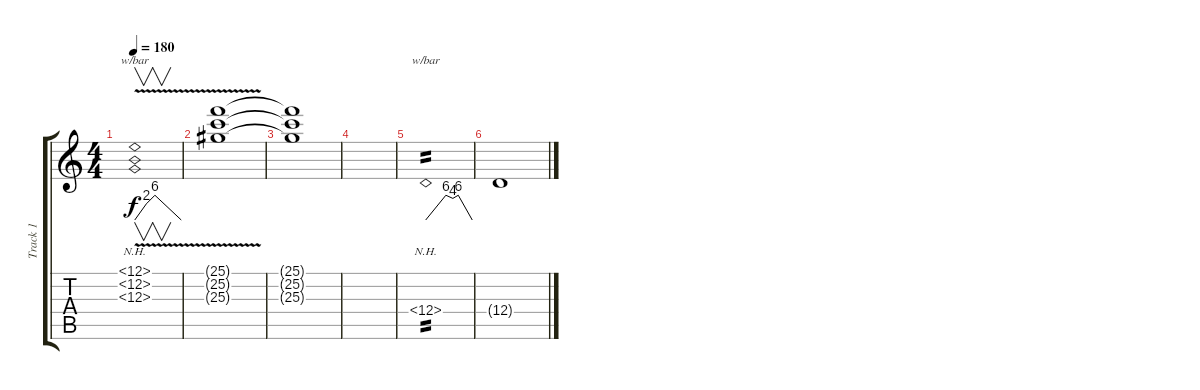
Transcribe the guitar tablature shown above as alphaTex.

\track ("Track 1" "Track 1") {instrument lead2sawtooth}
\staff {score tabs}
\tuning (E4 B3 G3 D3 A2 E2) {hide}
\ts (4 4)
\tempo 180
\clef g2
\ks c
(25.1{nh v} 25.2{nh} 25.3{nh}).1{v tbe (custom default 0 0 15 8 26 24 60 0) dy f} |
(25.1{t} 25.2{t} 25.3{t}).1 |
(25.1{t} 25.2{t} 25.3{t}).1 |
|
12.4{nh}.1{tbe (custom default 0 0 26 24 35 16 42 24 60 0) tp 2} |
12.4{t}.1
